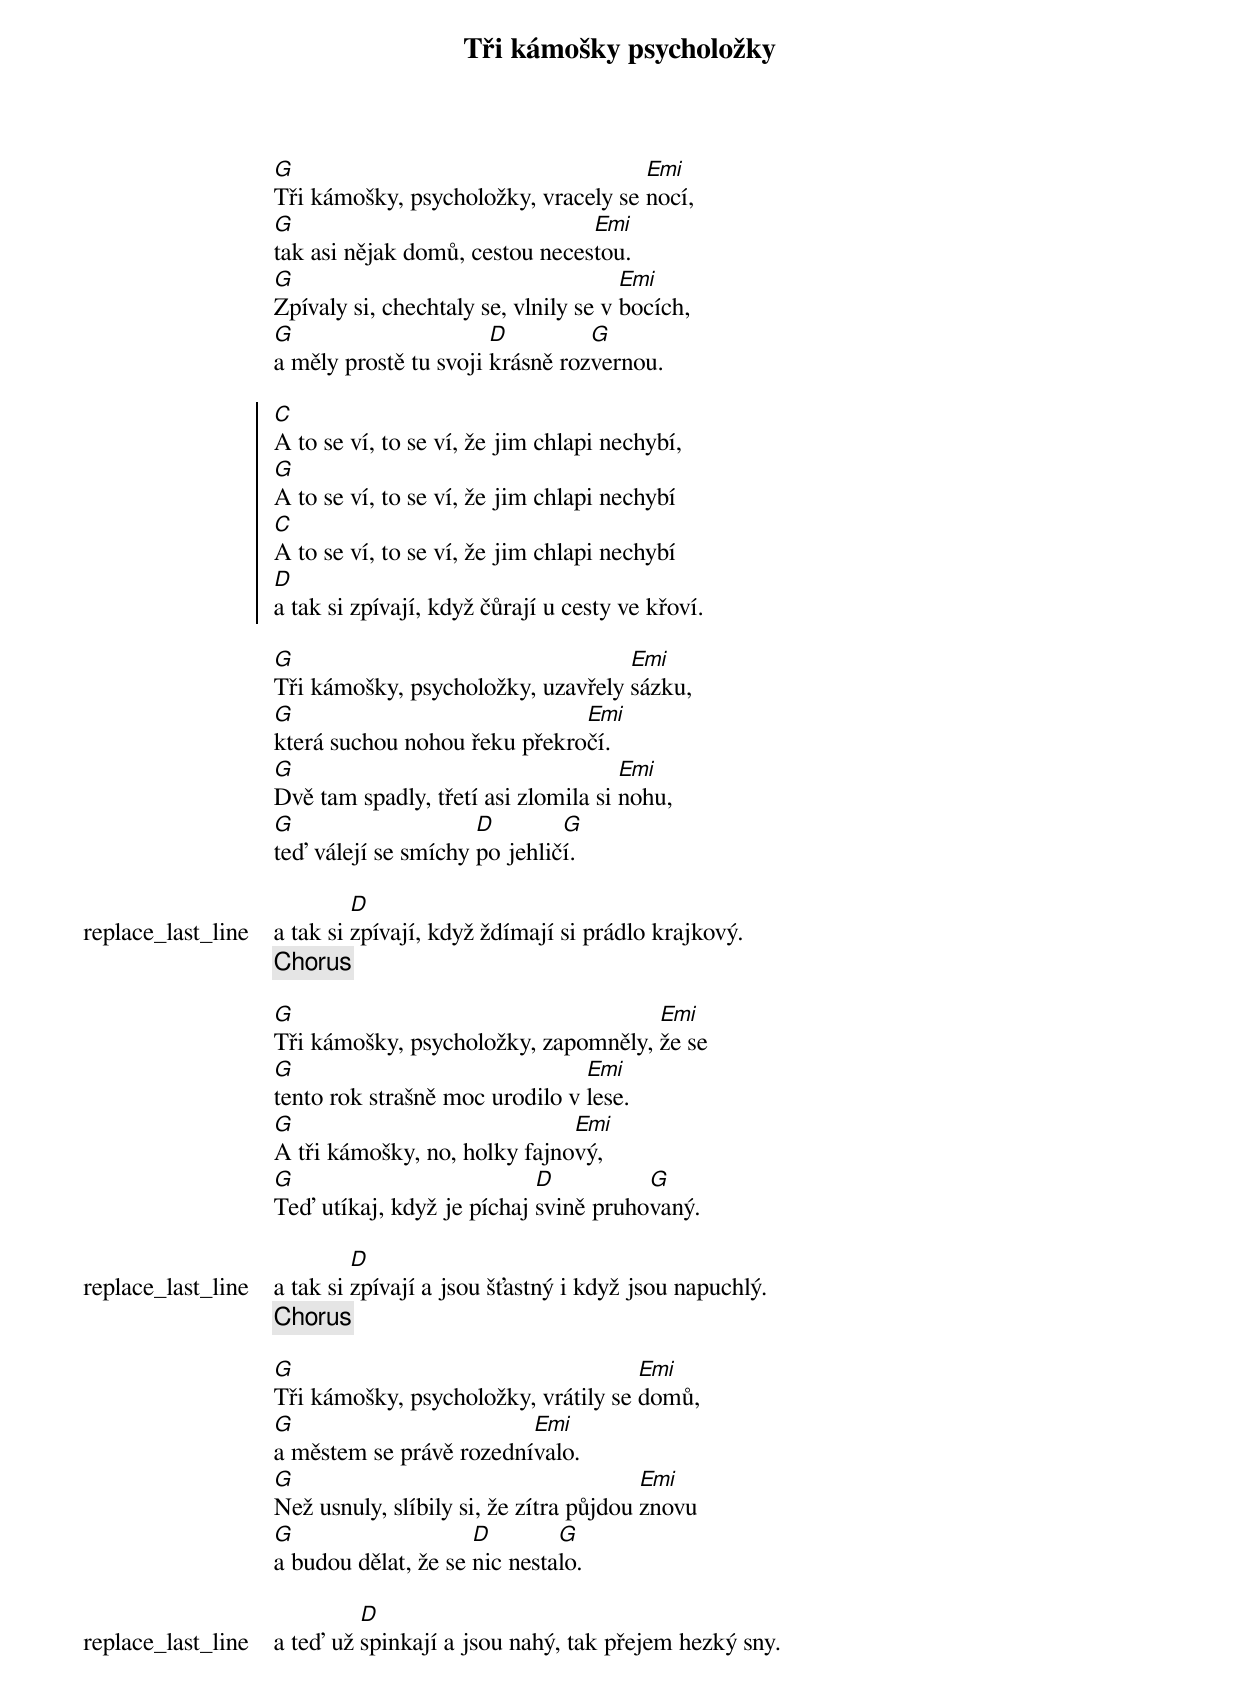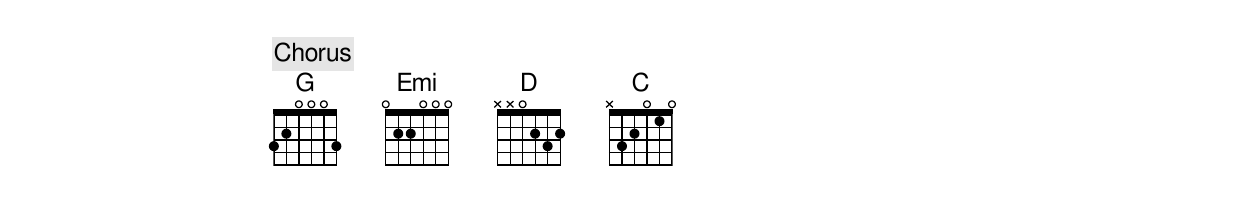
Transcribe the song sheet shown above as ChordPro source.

{title: Tři kámošky psycholožky}
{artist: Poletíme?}
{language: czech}
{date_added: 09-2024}
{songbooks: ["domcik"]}
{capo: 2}
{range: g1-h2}
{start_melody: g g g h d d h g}
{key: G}


{start_of_verse}
[G]Tři kámošky, psycholožky, vracely se [Emi]nocí,
[G]tak asi nějak domů, cestou neces[Emi]tou.
[G]Zpívaly si, chechtaly se, vlnily se v [Emi]bocích,
[G]a měly prostě tu svoji [D]krásně roz[G]vernou.
{end_of_verse}

{start_of_chorus}
[C]A to se ví, to se ví, že jim chlapi nechybí,
[G]A to se ví, to se ví, že jim chlapi nechybí
[C]A to se ví, to se ví, že jim chlapi nechybí
[D]a tak si zpívají, když čůrají u cesty ve křoví.
{end_of_chorus}

{start_of_verse}
[G]Tři kámošky, psycholožky, uzavřely [Emi]sázku,
[G]která suchou nohou řeku překro[Emi]čí.
[G]Dvě tam spadly, třetí asi zlomila si [Emi]nohu,
[G]teď válejí se smíchy [D]po jehlič[G]í.
{end_of_verse}

{start_of_variant: replace_last_line}
a tak si [D]zpívají, když ždímají si prádlo krajkový.
{end_of_variant}
{chorus}

{start_of_verse}
[G]Tři kámošky, psycholožky, zapomněly, [Emi]že se
[G]tento rok strašně moc urodilo v [Emi]lese.
[G]A tři kámošky, no, holky fajno[Emi]vý,
[G]Teď utíkaj, když je píchaj [D]svině pruho[G]vaný.
{end_of_verse}

{start_of_variant: replace_last_line}
a tak si [D]zpívají a jsou šťastný i když jsou napuchlý.
{end_of_variant}
{chorus}

{start_of_verse}
[G]Tři kámošky, psycholožky, vrátily se [Emi]domů,
[G]a městem se právě rozední[Emi]valo.
[G]Než usnuly, slíbily si, že zítra půjdou [Emi]znovu
[G]a budou dělat, že se [D]nic nesta[G]lo.
{end_of_verse}

{start_of_variant: replace_last_line}
a teď už [D]spinkají a jsou nahý, tak přejem hezký sny.
{end_of_variant}
{chorus}
